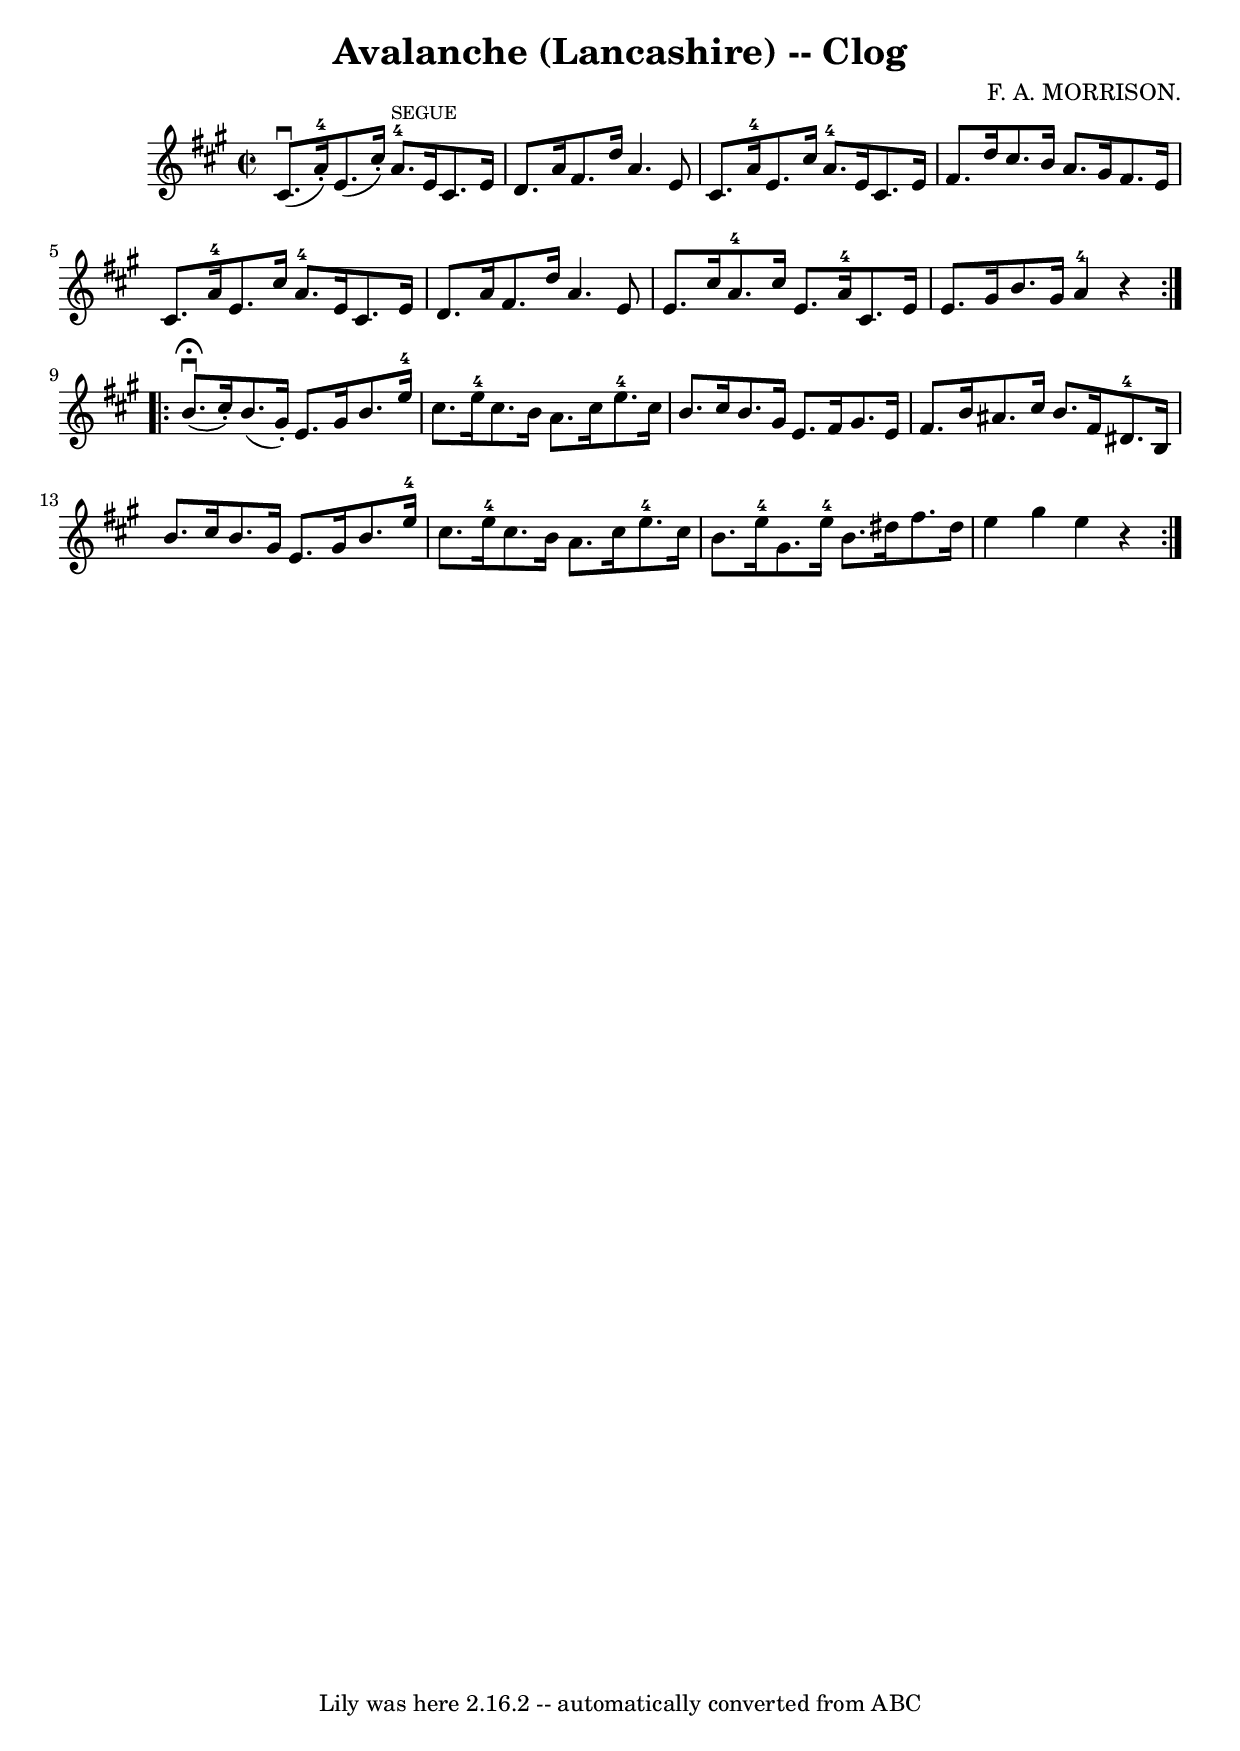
\version "2.16.2"
\include "Mammoth.ily"
\header {
  %% book = "Ryan's Mammoth Collection"
  composer = "F. A. MORRISON."
  crossRefNumber = "1"
  footnotes = "\\\\158 943"
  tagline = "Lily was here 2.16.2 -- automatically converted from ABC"
  title = "Avalanche (Lancashire) -- Clog"

}
voicedefault =  {



  \repeat volta 2 {

    \override Staff.TimeSignature #'style = #'C
    \time 2/2 
    \key a \major
    cis'8.^\downbow(a'16-4-.) e'8. (     cis''16-.) a'8.-4^\segue e'16 cis'8. e'16     |
         d'8. a'16 fis'8. d''16 a'4. e'8     |
    cis'8. a'16-4 e'8. cis''16 a'8.-4 e'16 cis'8. e'16    |
         fis'8. d''16 cis''8. b'16 a'8. gis'16 fis'8. e'16      |
    cis'8. a'16-4 e'8. cis''16 a'8.-4 e'16         cis'8. e'16     |
    d'8. a'16 fis'8. d''16 a'4. e'8     |
    e'8. cis''16 a'8.-4 cis''16 e'8. a'16-4        cis'8. e'16     |
    e'8. gis'16 b'8. gis'16 a'4-4   
    r4   
  }     
  \repeat volta 2 {     b'8.^\fermata^\downbow(cis''16-.) b'8. (gis'16-.) e'8. gis'16 b'8. e''16-4    |
    cis''8.         e''16-4 cis''8. b'16 a'8. cis''16 e''8.-4 cis''16      |
    b'8. cis''16 b'8. gis'16 e'8. fis'16 gis'8.         e'16     |
    fis'8. b'16 ais'8. cis''16 b'8. fis'16         dis'8.-4 b16     |
    b'8. cis''16 b'8. gis'16 e'8.         gis'16 b'8. e''16-4    |
    cis''8. e''16-4 cis''8.         b'16 a'8. cis''16 e''8.-4 cis''16     |
    b'8. e''16-4 gis'8. e''16-4 b'8. dis''16 fis''8. dis''16    |
    
    e''4 gis''4 e''4    r4   
  }   

}

\score{
  <<

    \context Staff="default"
    {
      \voicedefault 
      
    }

  >>
  \layout {
    
  }
  \midi {
  }

}
